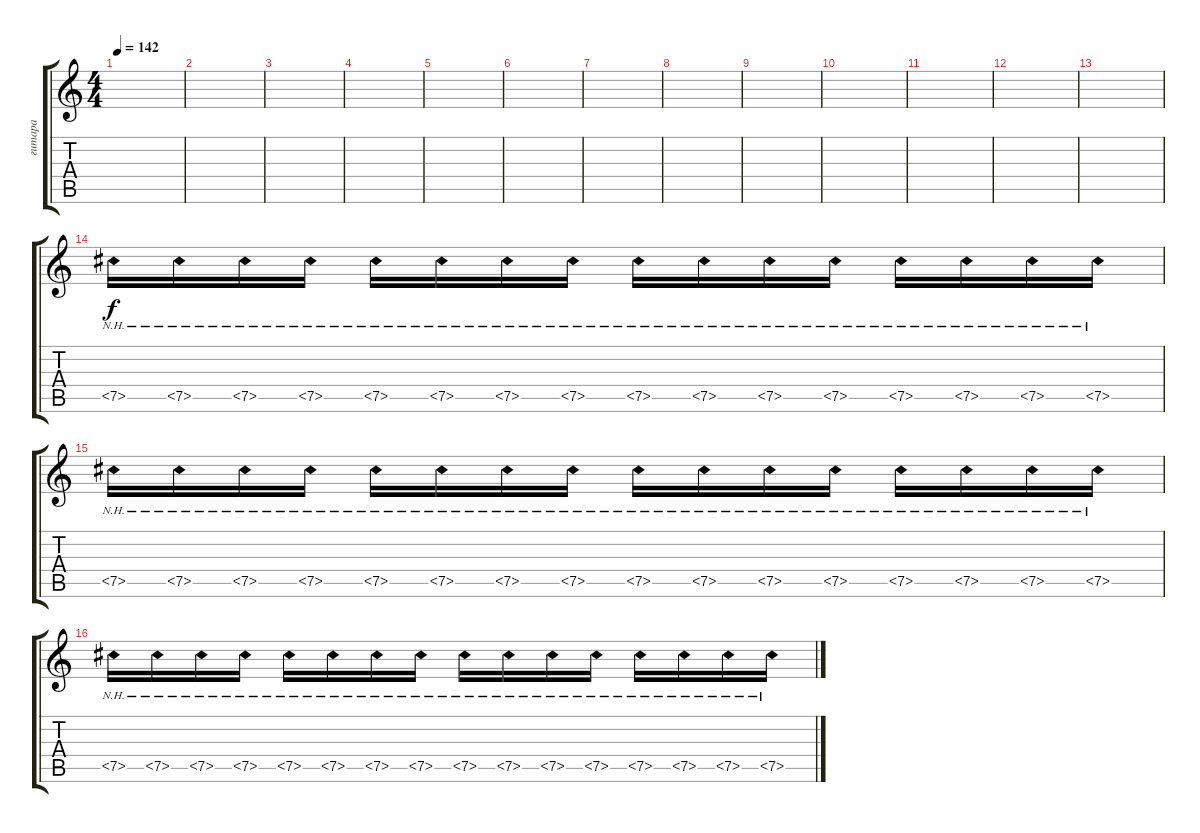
\track ("гитара" "гитара") {instrument overdrivenguitar}
\staff {score tabs}
\tuning (Db4 Ab3 E3 B2 Gb2 Db2) {hide}
\ts (4 4)
\tempo 142
\clef g2
\ks c
|
|
|
|
|
|
|
|
|
|
|
|
|
7.5{nh}.16 7.5{nh}.16 7.5{nh}.16 7.5{nh}.16 7.5{nh}.16 7.5{nh}.16 7.5{nh}.16 7.5{nh}.16 7.5{nh}.16 7.5{nh}.16 7.5{nh}.16 7.5{nh}.16 7.5{nh}.16 7.5{nh}.16 7.5{nh}.16 7.5{nh}.16 |
7.5{nh}.16 7.5{nh}.16 7.5{nh}.16 7.5{nh}.16 7.5{nh}.16 7.5{nh}.16 7.5{nh}.16 7.5{nh}.16 7.5{nh}.16 7.5{nh}.16 7.5{nh}.16 7.5{nh}.16 7.5{nh}.16 7.5{nh}.16 7.5{nh}.16 7.5{nh}.16 |
7.5{nh}.16 7.5{nh}.16 7.5{nh}.16 7.5{nh}.16 7.5{nh}.16 7.5{nh}.16 7.5{nh}.16 7.5{nh}.16 7.5{nh}.16 7.5{nh}.16 7.5{nh}.16 7.5{nh}.16 7.5{nh}.16 7.5{nh}.16 7.5{nh}.16 7.5{nh}.16
